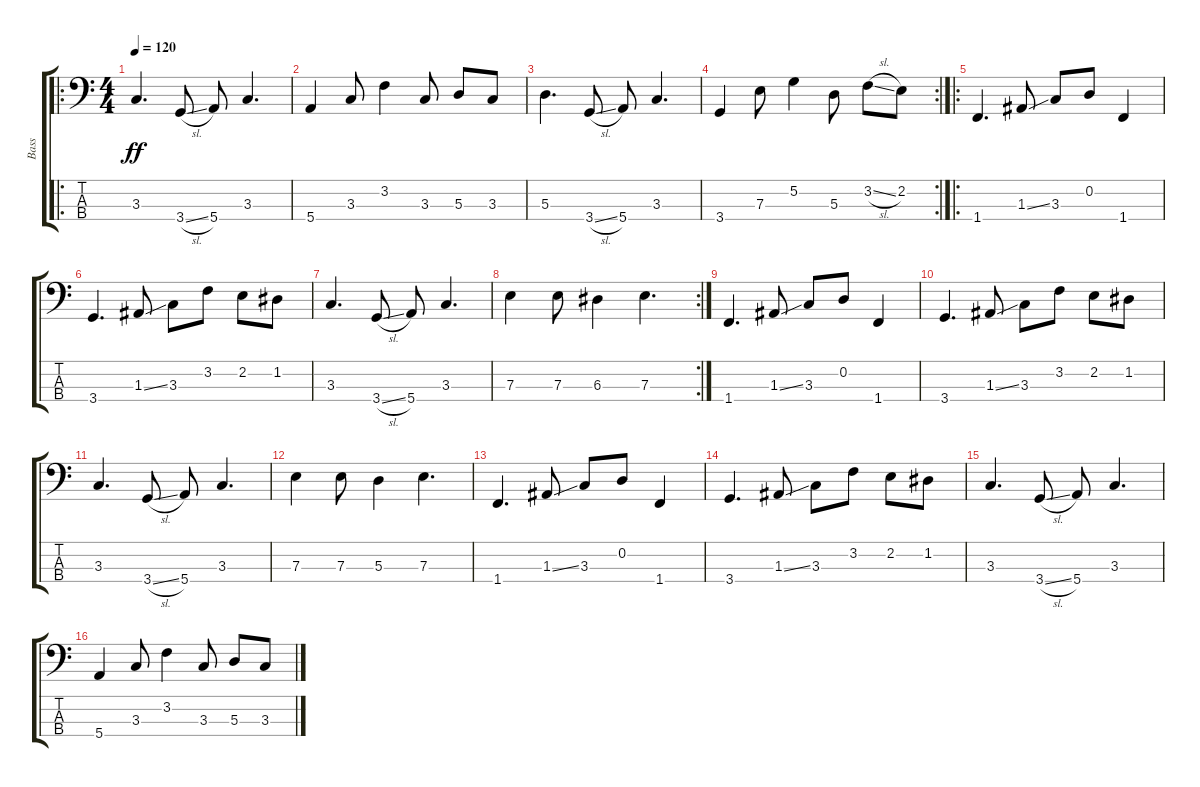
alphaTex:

\track ("Bass" "Bass") {instrument electricbassfinger}
\staff {score tabs}
\tuning (G2 D2 A1 E1) {hide}
\ro
\ts (4 4)
\tempo 120
\clef f4
\ks c
3.3.4{d dy ff} 3.4{sl}.8 5.4.8 3.3.4{d} |
5.4.4 3.3.8 3.2.4 3.3.8 5.3.8 3.3.8 |
5.3.4{d} 3.4{sl}.8 5.4.8 3.3.4{d} |
\rc 2
3.4.4 7.3.8 5.2.4 5.3.8 3.2{sl}.8 2.2.8 |
\ro
1.4.4{d} 1.3{ss}.8 3.3.8 0.2.8 1.4.4 |
3.4.4{d} 1.3{ss}.8 3.3.8 3.2.8 2.2.8 1.2.8 |
3.3.4{d} 3.4{sl}.8 5.4.8 3.3.4{d} |
\rc 2
7.3.4 7.3.8 6.3.4 7.3.4{d} |
1.4.4{d} 1.3{ss}.8 3.3.8 0.2.8 1.4.4 |
3.4.4{d} 1.3{ss}.8 3.3.8 3.2.8 2.2.8 1.2.8 |
3.3.4{d} 3.4{sl}.8 5.4.8 3.3.4{d} |
7.3.4 7.3.8 5.3.4 7.3.4{d} |
1.4.4{d} 1.3{ss}.8 3.3.8 0.2.8 1.4.4 |
3.4.4{d} 1.3{ss}.8 3.3.8 3.2.8 2.2.8 1.2.8 |
3.3.4{d} 3.4{sl}.8 5.4.8 3.3.4{d} |
5.4.4 3.3.8 3.2.4 3.3.8 5.3.8 3.3.8
